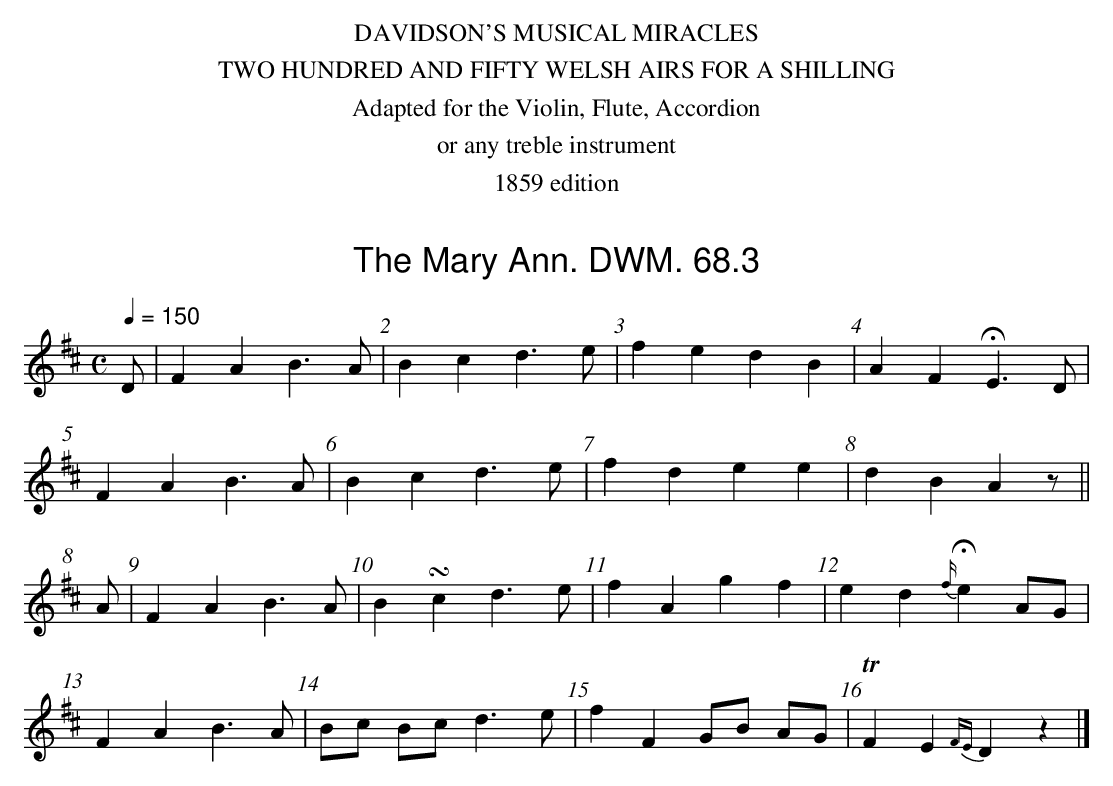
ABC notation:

X:1
T:Mary Ann. DWM. 68.3, The
M:C
L:1/8
Q:1/4=150
K:D
D|F2A2B3A|B2c2d3e|f2e2d2B2|A2F2 HE3D|
F2A2B3A|B2c2d3e|f2d2e2e2|d2B2A2z||
A|F2A2B3A|B2 !turn!c2 d3e|f2A2g2f2|e2d2 {f/}He2 AG|
F2A2B3A|Bc Bc d3e|f2F2 GB AG|TF2E2 {FE}D2z2|]
